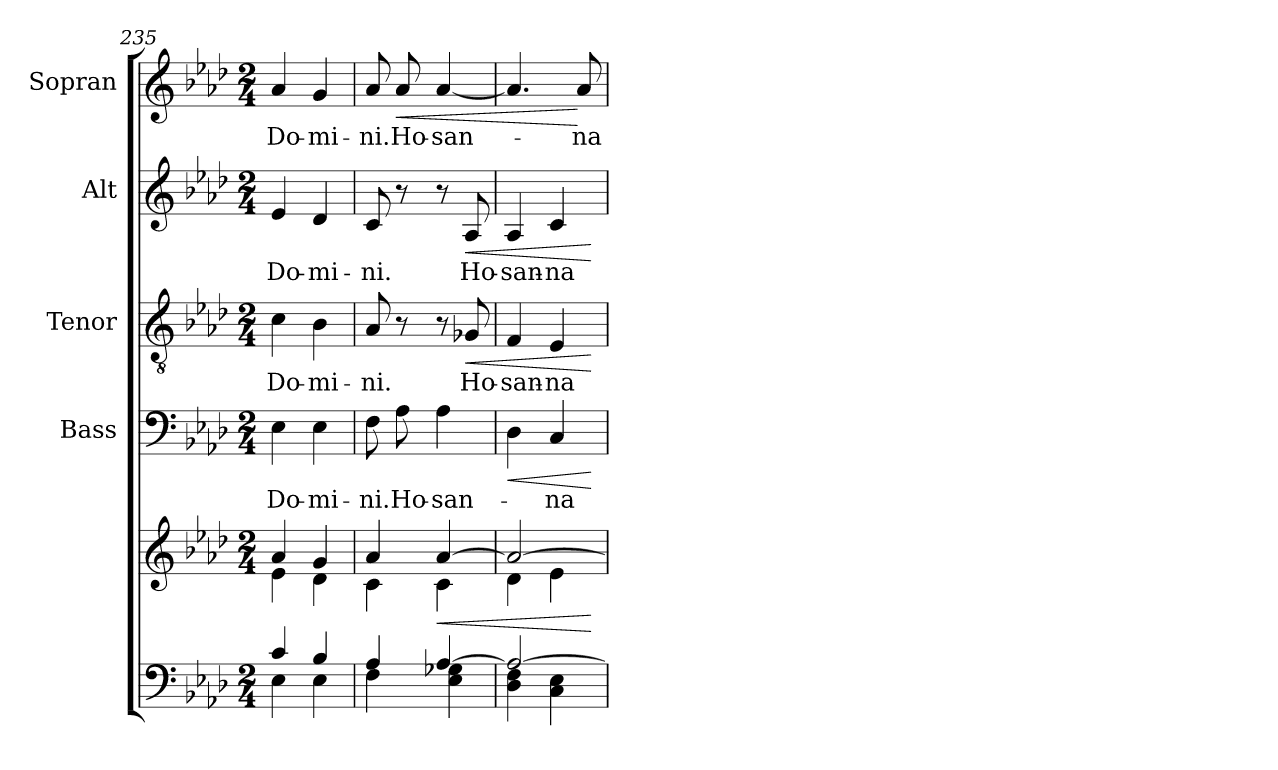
**kern	**kern	**dynam	**kern	**text	**dynam	**kern	**text	**dynam	**kern	**text	**dynam	**kern	**text	**dynam
*part5	*part5	*part5	*part4	*part4	*part4	*part3	*part3	*part3	*part2	*part2	*part2	*part1	*part1	*part1
*staff6	*staff5	*staff5/6	*staff4	*staff4	*staff4	*staff3	*staff3	*staff3	*staff2	*staff2	*staff2	*staff1	*staff1	*staff1
*	*	*	*I"Bass	*	*	*I"Tenor	*	*	*I"Alt	*	*	*I"Sopran	*	*
*	*	*	*I'B.	*	*	*I'T.	*	*	*I'A.	*	*	*I'S.	*	*
*clefF4	*clefG2	*	*clefF4	*	*	*clefGv2	*	*	*clefG2	*	*	*clefG2	*	*
*k[b-e-a-d-]	*k[b-e-a-d-]	*	*k[b-e-a-d-]	*	*	*k[b-e-a-d-]	*	*	*k[b-e-a-d-]	*	*	*k[b-e-a-d-]	*	*
*A-:	*A-:	*	*A-:	*	*	*A-:	*	*	*A-:	*	*	*A-:	*	*
*M2/4	*M2/4	*	*M2/4	*	*	*M2/4	*	*	*M2/4	*	*	*M2/4	*	*
=235	=235	=235	=235	=235	=235	=235	=235	=235	=235	=235	=235	=235	=235	=235
*^	*^	*	*	*	*	*	*	*	*	*	*	*	*	*
!	!	!	!	!	!	!LO:LY:b	!	!	!LO:LY:b	!	!	!LO:LY:b	!	!	!LO:LY:b	!
4c/	4E-\	4a-/	4e-\	.	4E-\	Do-	.	4c\	Do-	.	4e-/	Do-	.	4a-/	Do-	.
!	!	!	!	!	!	!LO:LY:b	!	!	!LO:LY:b	!	!	!LO:LY:b	!	!	!LO:LY:b	!
4B-/	4E-\	4g/	4d-\	.	4E-\	-mi-	.	4B-\	-mi-	.	4d-/	-mi-	.	4g/	-mi-	.
=236	=236	=236	=236	=236	=236	=236	=236	=236	=236	=236	=236	=236	=236	=236	=236	=236
!	!	!	!	!	!	!LO:LY:b	!	!	!LO:LY:b	!	!	!LO:LY:b	!	!	!LO:LY:b	!
4A-/	4F\	4a-/	4c\	.	8F\	-ni.	.	8A-/	-ni.	.	8c/	-ni.	.	8a-/	-ni.	.
!	!	!	!	!	!	!LO:LY:b	!	!	!	!	!	!	!	!	!LO:LY:b	!LO:HP:b
.	.	.	.	.	8A-\	Ho-	.	8r	.	.	8r	.	.	8a-/	Ho-	<
!	!	!	!	!LO:HP:b	!	!LO:LY:b	!	!	!	!	!	!	!	!	!LO:LY:b	!
[>4A-/	4E-\ 4G-X\	[>4a-/	4c\	<	4A-\	-san-	.	8r	.	.	8r	.	.	[4a-/	-san-	.
!	!	!	!	!	!	!	!	!	!LO:LY:b	!LO:HP:b	!	!LO:LY:b	!LO:HP:b	!	!	!
.	.	.	.	.	.	.	.	8G-X/	Ho-	<	8A-/	Ho-	<	.	.	.
=237	=237	=237	=237	=237	=237	=237	=237	=237	=237	=237	=237	=237	=237	=237	=237	=237
!	!	!	!	!	!	!	!LO:HP:b	!	!LO:LY:b	!	!	!LO:LY:b	!	!	!	!
2A-/_	4D-\ 4F\	2a-/_	4d-\	.	4D-\	.	<	4F/	-san-	.	4A-/	-san-	.	4.a-/]	.	.
!	!	!	!	!	!	!LO:LY:b	!	!	!LO:LY:b	!	!	!LO:LY:b	!	!	!	!
.	4C\ 4E-\	.	4e-\	.	4C/	-na	.	4E-/	-na	.	4c/	-na	.	.	.	.
!	!	!	!	!	!	!	!	!	!	!	!	!	!	!	!LO:LY:b	!
.	.	.	.	.	.	.	.	.	.	.	.	.	.	8a-/	-na	[
*v	*v	*	*	*	*	*	*	*	*	*	*	*	*	*	*	*
*	*v	*v	*	*	*	*	*	*	*	*	*	*	*	*	*
.	.	[	.	.	[	.	.	[	.	.	[	.	.	.
=	=	=	=	=	=	=	=	=	=	=	=	=	=	=
*-	*-	*-	*-	*-	*-	*-	*-	*-	*-	*-	*-	*-	*-	*-
